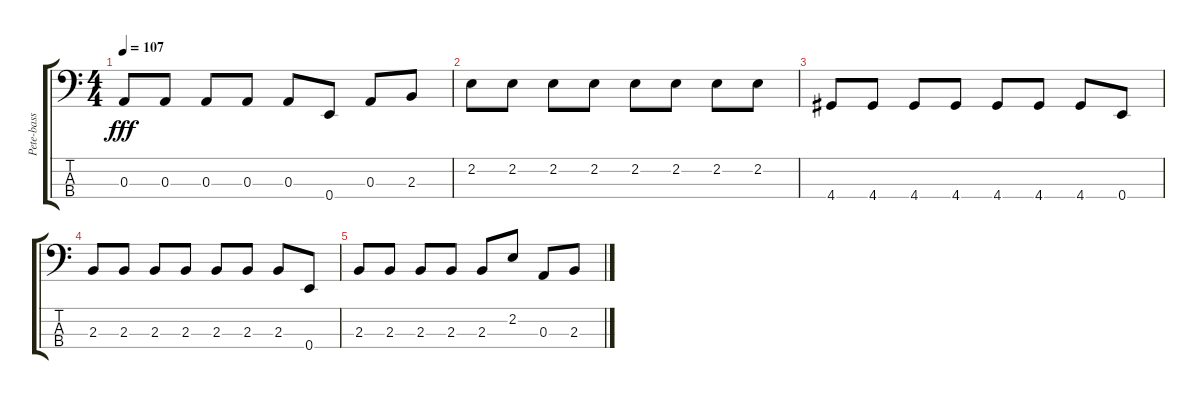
\track ("Pete-bass" "Pete-bass") {instrument electricbassfinger}
\staff {score tabs}
\tuning (G2 D2 A1 E1) {hide}
\ts (4 4)
\tempo 107
\clef f4
\ks c
0.3.8{dy fff volume 7} 0.3.8{volume 7} 0.3.8{volume 7} 0.3.8{volume 6} 0.3.8{volume 6} 0.4.8{volume 6} 0.3.8{volume 6} 2.3.8{volume 6} |
2.2.8{volume 6} 2.2.8{volume 6} 2.2.8{volume 5} 2.2.8{volume 5} 2.2.8{volume 5} 2.2.8{volume 5} 2.2.8{volume 5} 2.2.8{volume 4} |
4.4.8{volume 4} 4.4.8{volume 4} 4.4.8{volume 4} 4.4.8{volume 4} 4.4.8{volume 4} 4.4.8{volume 3} 4.4.8{volume 3} 0.4.8{volume 3} |
2.3.8{volume 3} 2.3.8{volume 3} 2.3.8{volume 2} 2.3.8{volume 2} 2.3.8{volume 2} 2.3.8{volume 2} 2.3.8{volume 2} 0.4.8{volume 2} |
2.3.8{volume 2} 2.3.8{volume 1} 2.3.8{volume 1} 2.3.8{volume 1} 2.3.8{volume 1} 2.2.8{volume 1} 0.3.8{volume 0} 2.3.8{volume 0}
